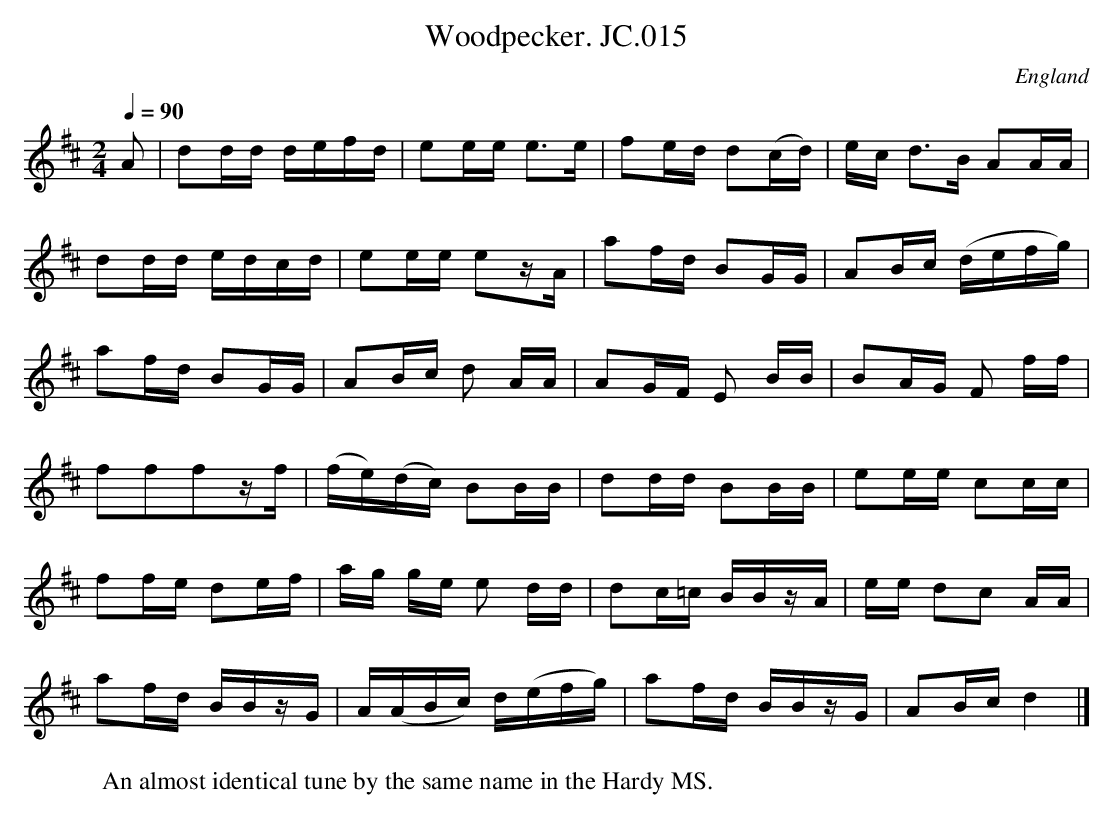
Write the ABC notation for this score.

X:1
T:Woodpecker. JC.015
O:England
M:2/4
L:1/16
Q:1/4=90
K:D major
A2|\
d2dd defd|e2ee e3e|f2ed d2(cd)|ec d3B A2AA|!
d2dd edcd|e2ee e2zA|a2fd B2GG|A2Bc (defg)|!
a2fd B2GG|A2Bc d2 AA|A2GF E2 BB|B2AG F2 ff|!
f2f2f2zf|(fe)(dc) B2BB|d2dd B2BB|e2ee c2cc|!
f2fe d2ef|ag ge e2 dd|d2c=c BBzA|ee d2c2 AA|!
a2fd BBzG|A(ABc) d(efg)|a2fd BBzG|A2Bc d4|]
W:An almost identical tune by the same name in the Hardy MS.
